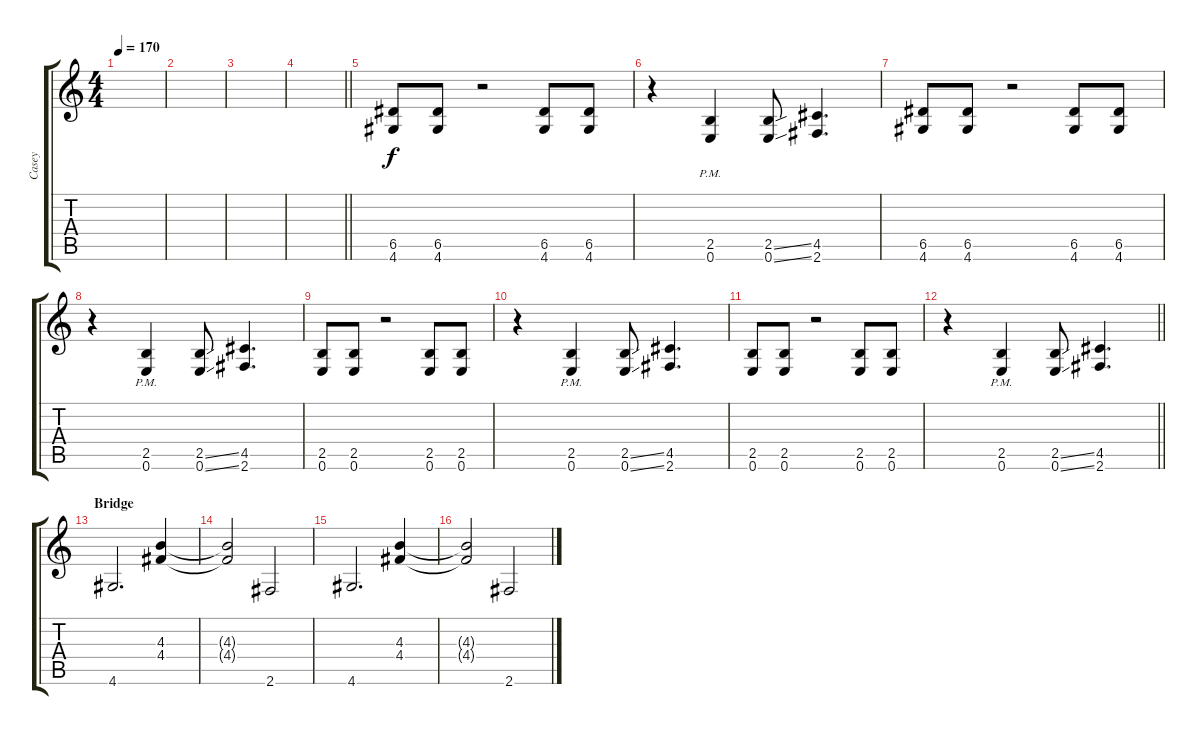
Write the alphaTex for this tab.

\track ("Casey" "Casey") {instrument acousticguitarsteel}
\staff {score tabs}
\tuning (E4 B3 G3 D3 A2 E2) {hide}
\ts (4 4)
\tempo 170
\clef g2
\ks c
|
|
|
\barLineRight lightlight
|
(6.5 4.6).8 (6.5 4.6).8 r.2 (6.5 4.6).8 (6.5 4.6).8 |
r.4 (2.5{pm} 0.6{pm}).4 (2.5{ss} 0.6{ss}).8 (4.5 2.6).4{d} |
(6.5 4.6).8 (6.5 4.6).8 r.2 (6.5 4.6).8 (6.5 4.6).8 |
r.4 (2.5{pm} 0.6{pm}).4 (2.5{ss} 0.6{ss}).8 (4.5 2.6).4{d} |
(2.5 0.6).8 (2.5 0.6).8 r.2 (2.5 0.6).8 (2.5 0.6).8 |
r.4 (2.5{pm} 0.6{pm}).4 (2.5{ss} 0.6{ss}).8 (4.5 2.6).4{d} |
(2.5 0.6).8 (2.5 0.6).8 r.2 (2.5 0.6).8 (2.5 0.6).8 |
\barLineRight lightlight
r.4 (2.5{pm} 0.6{pm}).4 (2.5{ss} 0.6{ss}).8 (4.5 2.6).4{d} |
\section ("" "Bridge")
4.6.2{d} (4.3 4.4).4 |
(4.3{t} 4.4{t}).2 2.6.2 |
4.6.2{d} (4.3 4.4).4 |
(4.3{t} 4.4{t}).2 2.6.2
